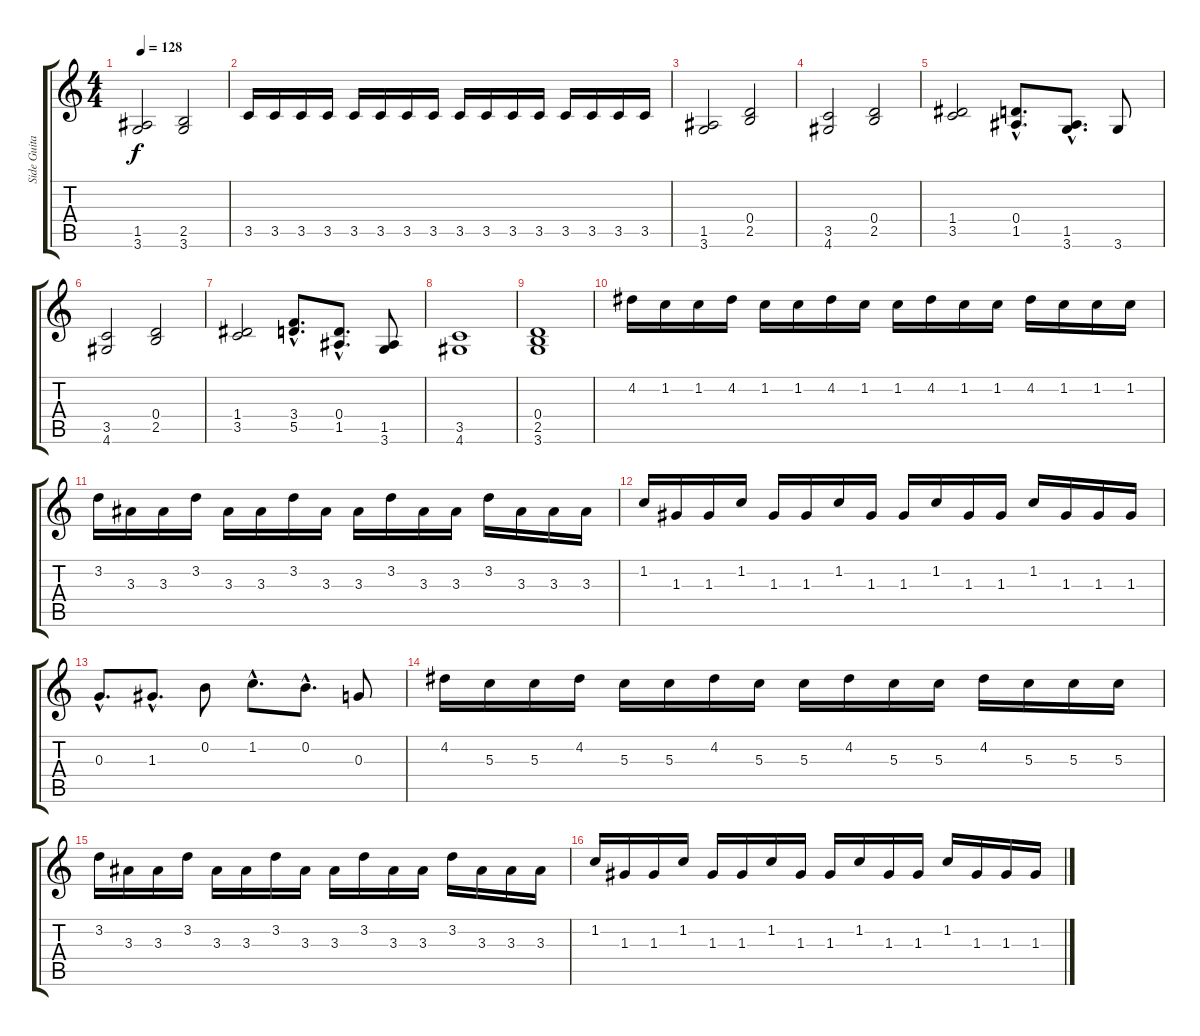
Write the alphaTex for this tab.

\track ("Side Guitar" "Side Guita") {instrument distortionguitar}
\staff {score tabs}
\tuning (E4 B3 G3 D3 A2 E2) {hide}
\ts (4 4)
\tempo 128
\clef g2
\ks c
(1.5 3.6).2{dy f} (2.5 3.6).2 |
3.5.16 3.5.16 3.5.16 3.5.16 3.5.16 3.5.16 3.5.16 3.5.16 3.5.16 3.5.16 3.5.16 3.5.16 3.5.16 3.5.16 3.5.16 3.5.16 |
(1.5 3.6).2 (0.4 2.5).2 |
(3.5 4.6).2 (0.4 2.5).2 |
(1.4 3.5).2 (0.4{hac} 1.5{hac}).8{d} (1.5{hac} 3.6{hac}).8{d} 3.6.8 |
(3.5 4.6).2 (0.4 2.5).2 |
(1.4 3.5).2 (3.4{hac} 5.5{hac}).8{d} (0.4{hac} 1.5{hac}).8{d} (1.5 3.6).8 |
(3.5 4.6).1 |
(0.4 2.5 3.6).1 |
4.2.16 1.2.16 1.2.16 4.2.16 1.2.16 1.2.16 4.2.16 1.2.16 1.2.16 4.2.16 1.2.16 1.2.16 4.2.16 1.2.16 1.2.16 1.2.16 |
3.2.16 3.3.16 3.3.16 3.2.16 3.3.16 3.3.16 3.2.16 3.3.16 3.3.16 3.2.16 3.3.16 3.3.16 3.2.16 3.3.16 3.3.16 3.3.16 |
1.2.16 1.3.16 1.3.16 1.2.16 1.3.16 1.3.16 1.2.16 1.3.16 1.3.16 1.2.16 1.3.16 1.3.16 1.2.16 1.3.16 1.3.16 1.3.16 |
0.3{hac}.8{d} 1.3{hac}.8{d} 0.2.8 1.2{hac}.8{d} 0.2{hac}.8{d} 0.3.8 |
4.2.16 5.3.16 5.3.16 4.2.16 5.3.16 5.3.16 4.2.16 5.3.16 5.3.16 4.2.16 5.3.16 5.3.16 4.2.16 5.3.16 5.3.16 5.3.16 |
3.2.16 3.3.16 3.3.16 3.2.16 3.3.16 3.3.16 3.2.16 3.3.16 3.3.16 3.2.16 3.3.16 3.3.16 3.2.16 3.3.16 3.3.16 3.3.16 |
1.2.16 1.3.16 1.3.16 1.2.16 1.3.16 1.3.16 1.2.16 1.3.16 1.3.16 1.2.16 1.3.16 1.3.16 1.2.16 1.3.16 1.3.16 1.3.16
